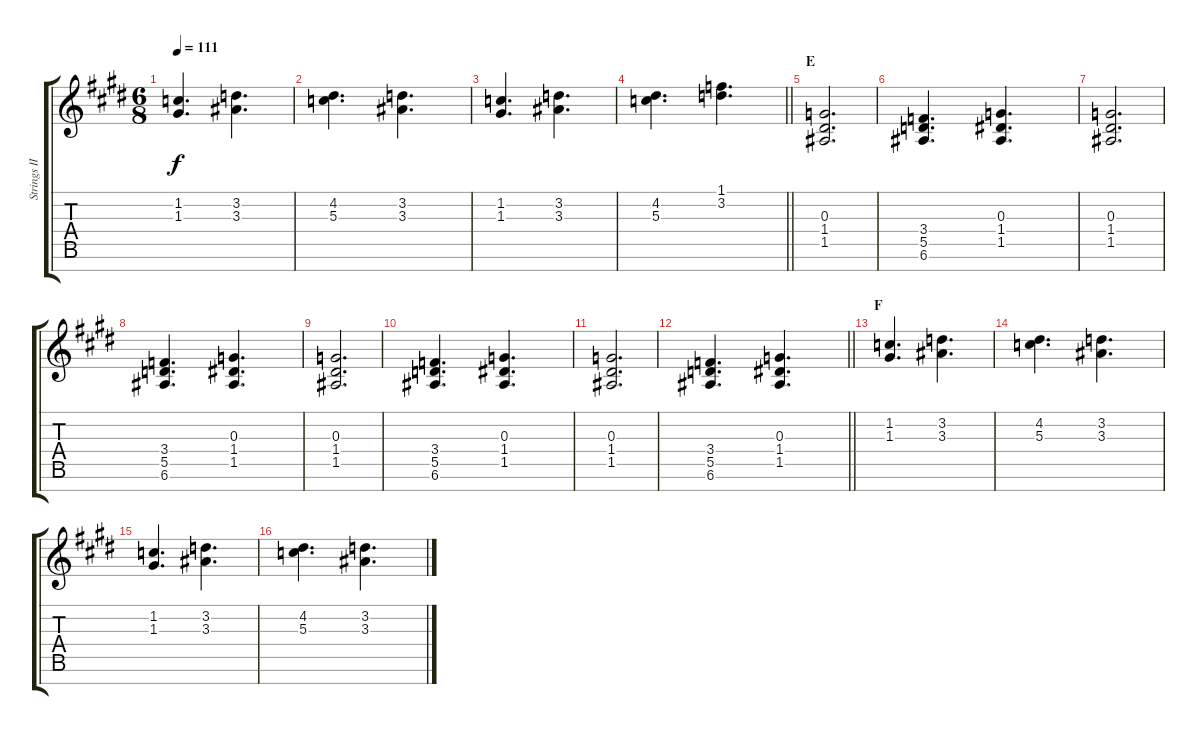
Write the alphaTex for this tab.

\track ("Strings II" "Strings II") {instrument stringensemble1}
\staff {score tabs}
\tuning (E5 B4 G4 D4 A3 E3 B2) {hide}
\ts (6 8)
\tempo 111
\clef g2
\ks e
(1.2 1.3).4{d dy f} (3.2 3.3).4{d} |
(4.2 5.3).4{d} (3.2 3.3).4{d} |
(1.2 1.3).4{d} (3.2 3.3).4{d} |
\barLineRight lightlight
(4.2 5.3).4{d} (1.1 3.2).4{d} |
\section ("" "E")
(0.3 1.4 1.5).2{d} |
(3.4 5.5 6.6).4{d} (0.3 1.4 1.5).4{d} |
(0.3 1.4 1.5).2{d} |
(3.4 5.5 6.6).4{d} (0.3 1.4 1.5).4{d} |
(0.3 1.4 1.5).2{d} |
(3.4 5.5 6.6).4{d} (0.3 1.4 1.5).4{d} |
(0.3 1.4 1.5).2{d} |
\barLineRight lightlight
(3.4 5.5 6.6).4{d} (0.3 1.4 1.5).4{d} |
\section ("" "F")
(1.2 1.3).4{d} (3.2 3.3).4{d} |
(4.2 5.3).4{d} (3.2 3.3).4{d} |
(1.2 1.3).4{d} (3.2 3.3).4{d} |
(4.2 5.3).4{d} (3.2 3.3).4{d}
